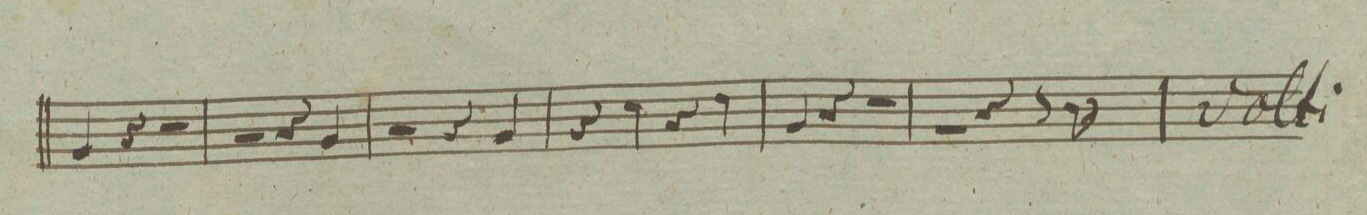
**kern	**dynam
*I"Corno Secundo in F.	*
*clefG2	*
*k[]	*
*met(c)	*
*M4/4	*
2r	.
4r	.
4c/	.
=46	=46
1ryy	.
=47	=47
4r	.
4f\	.
4r	.
4g\	.
=48	=48
4c/	.
4r	.
2r	.
=49	=49
2r	.
4r	.
4c/	.
=50	=50
2r	.
4r	.
4c/	.
=51	=51
4r	.
4f\	.
4r	.
4g\	.
=52	=52
4c/	.
4r	.
2r	.
=53	=53
2r	.
4r	.
8r	.
8e\	.
=54	=54
*-	*-
